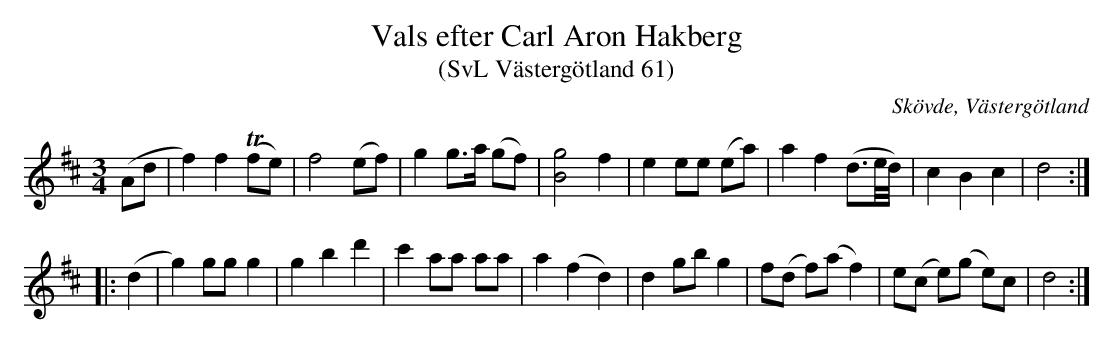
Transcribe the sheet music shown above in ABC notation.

X:1
T:Vals efter Carl Aron Hakberg
T:(SvL Västergötland 61)
O:Skövde, Västergötland
M:3/4
L:1/8
K:D
(Ad|f2) f2 (Tfe)|f4 (ef)|g2 g>a (gf)|[Bg]4 f2|e2 ee (ea)|a2 f2 (d>e/d//)|c2 B2 c2|d4:|
|:(d2|g2) gg g2|g2 b2 d'2|c'2 aa aa|a2 (f2 d2)|d2 gb g2|f(d f)(a f2)|e(c e)(g e)c|d4:|
